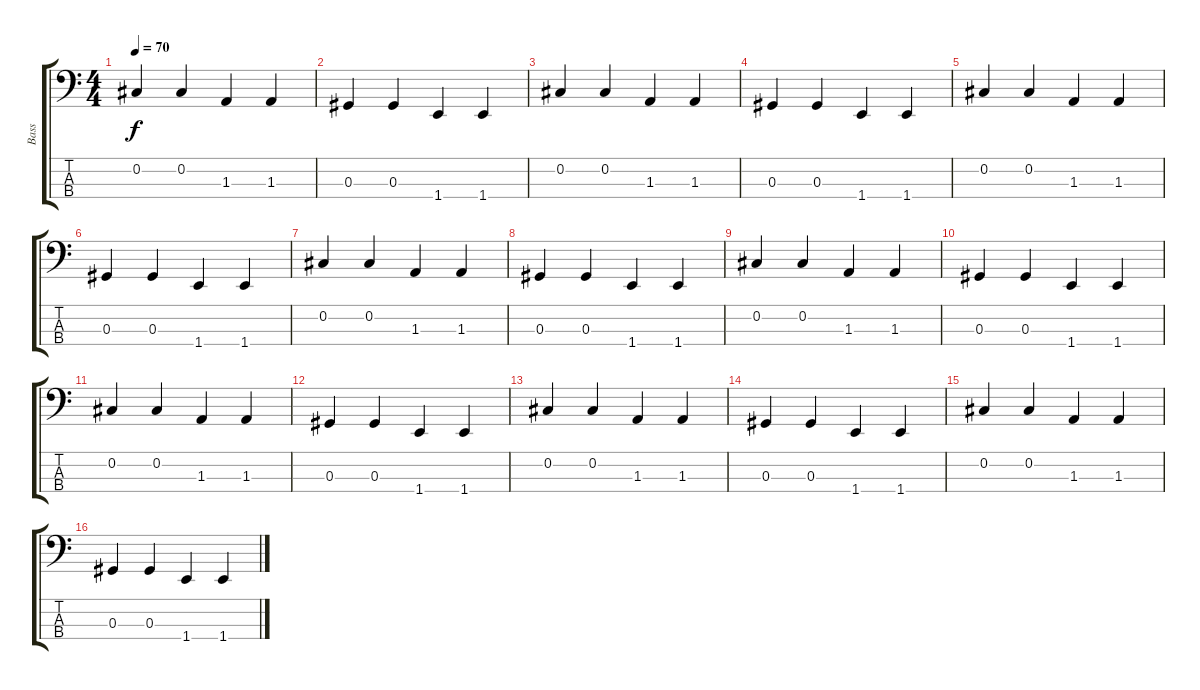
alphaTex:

\track ("Bass" "Bass") {instrument electricbassfinger}
\staff {score tabs}
\tuning (Gb2 Db2 Ab1 Eb1) {hide}
\ts (4 4)
\tempo 70
\clef f4
\ks c
0.2.4{dy f} 0.2.4 1.3.4 1.3.4 |
0.3.4 0.3.4 1.4.4 1.4.4 |
0.2.4 0.2.4 1.3.4 1.3.4 |
0.3.4 0.3.4 1.4.4 1.4.4 |
0.2.4 0.2.4 1.3.4 1.3.4 |
0.3.4 0.3.4 1.4.4 1.4.4 |
0.2.4 0.2.4 1.3.4 1.3.4 |
0.3.4 0.3.4 1.4.4 1.4.4 |
0.2.4 0.2.4 1.3.4 1.3.4 |
0.3.4 0.3.4 1.4.4 1.4.4 |
0.2.4 0.2.4 1.3.4 1.3.4 |
0.3.4 0.3.4 1.4.4 1.4.4 |
0.2.4 0.2.4 1.3.4 1.3.4 |
0.3.4 0.3.4 1.4.4 1.4.4 |
0.2.4 0.2.4 1.3.4 1.3.4 |
0.3.4 0.3.4 1.4.4 1.4.4
